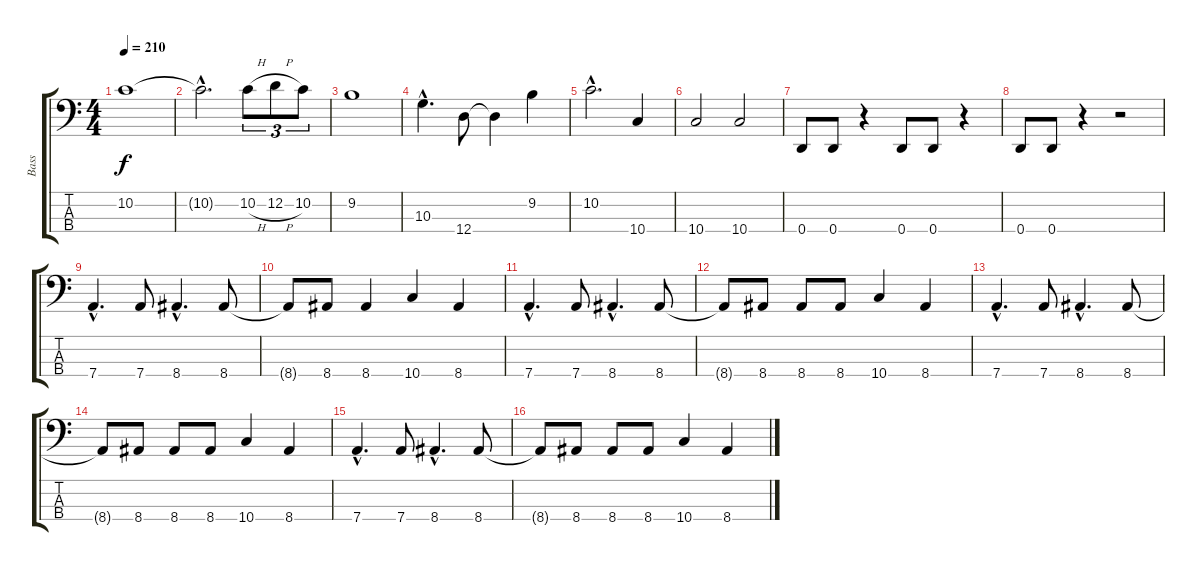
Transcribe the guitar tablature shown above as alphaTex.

\track ("Bass" "Bass") {instrument electricbasspick}
\staff {score tabs}
\tuning (G2 D2 A1 D1) {hide}
\ts (4 4)
\tempo 210
\clef f4
\ks c
10.2.1{dy f} |
10.2{hac t}.2{d} 10.2{h}.8{tu (3 2)} 12.2{h}.8{tu (3 2)} 10.2.8{tu (3 2)} |
9.2.1 |
10.3{hac}.4{d} 12.4.8 12.4{t}.4 9.2.4 |
10.2{hac}.2{d} 10.4.4 |
10.4.2 10.4.2 |
0.4.8 0.4.8 r.4 0.4.8 0.4.8 r.4 |
0.4.8 0.4.8 r.4 r.2 |
7.4{hac}.4{d} 7.4.8 8.4{hac}.4{d} 8.4.8 |
8.4{t}.8 8.4.8 8.4.4 10.4.4 8.4.4 |
7.4{hac}.4{d} 7.4.8 8.4{hac}.4{d} 8.4.8 |
8.4{t}.8 8.4.8 8.4.8 8.4.8 10.4.4 8.4.4 |
7.4{hac}.4{d} 7.4.8 8.4{hac}.4{d} 8.4.8 |
8.4{t}.8 8.4.8 8.4.8 8.4.8 10.4.4 8.4.4 |
7.4{hac}.4{d} 7.4.8 8.4{hac}.4{d} 8.4.8 |
8.4{t}.8 8.4.8 8.4.8 8.4.8 10.4.4 8.4.4
